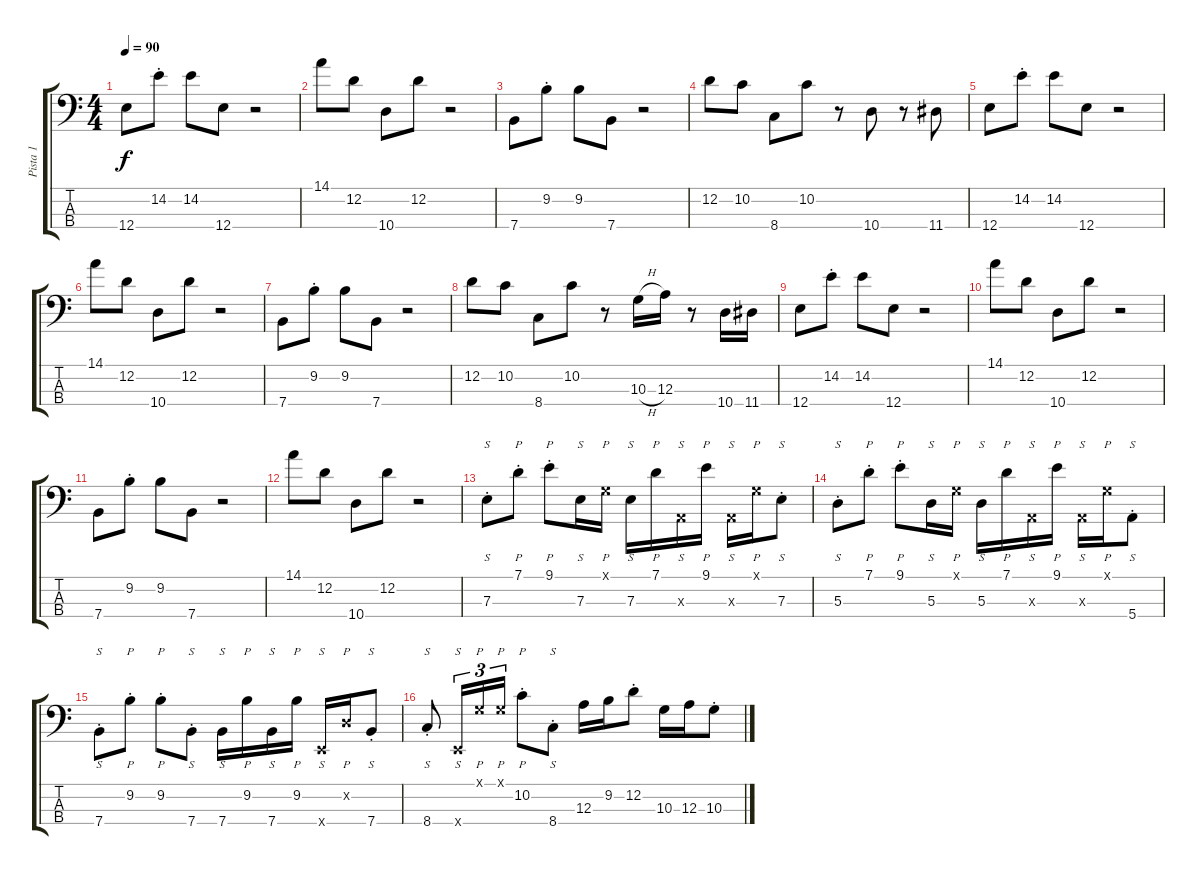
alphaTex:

\track ("Pista 1" "Pista 1") {instrument electricbassfinger}
\staff {score tabs}
\tuning (G2 D2 A1 E1) {hide}
\ts (4 4)
\tempo 90
\clef f4
\ks c
12.4.8{dy f} 14.2{st}.8 14.2.8 12.4.8 r.2 |
14.1.8 12.2.8 10.4.8 12.2.8 r.2 |
7.4.8 9.2{st}.8 9.2.8 7.4.8 r.2 |
12.2.8 10.2.8 8.4.8 10.2.8 r.8 10.4.8 r.8 11.4.8 |
12.4.8 14.2{st}.8 14.2.8 12.4.8 r.2 |
14.1.8 12.2.8 10.4.8 12.2.8 r.2 |
7.4.8 9.2{st}.8 9.2.8 7.4.8 r.2 |
12.2.8 10.2.8 8.4.8 10.2.8 r.8 10.3{h}.16 12.3.16 r.8 10.4.16 11.4.16 |
12.4.8 14.2{st}.8 14.2.8 12.4.8 r.2 |
14.1.8 12.2.8 10.4.8 12.2.8 r.2 |
7.4.8 9.2{st}.8 9.2.8 7.4.8 r.2 |
14.1.8 12.2.8 10.4.8 12.2.8 r.2 |
7.3{st}.8{s} 7.1{st}.8{p} 9.1{st}.8{p} 7.3.16{s} 0.1{x}.16{p} 7.3.16{s} 7.1.16{p} 0.3{x}.16{s} 9.1.16{p} 0.3{x}.16{s} 0.1{x}.16{p} 7.3{st}.8{s} |
5.3{st}.8{s} 7.1{st}.8{p} 9.1{st}.8{p} 5.3.16{s} 0.1{x}.16{p} 5.3.16{s} 7.1.16{p} 0.3{x}.16{s} 9.1.16{p} 0.3{x}.16{s} 0.1{x}.16{p} 5.4{st}.8{s} |
7.4{st}.8{s} 9.2{st}.8{p} 9.2{st}.8{p} 7.4{st}.8{s} 7.4.16{s} 9.2.16{p} 7.4.16{s} 9.2.16{p} 0.4{x}.16{s} 0.2{x}.16{p} 7.4{st}.8{s} |
8.4{st}.8{s} 0.4{x}.16{s tu (3 2)} 0.1{x}.16{p tu (3 2)} 0.1{x}.16{p tu (3 2)} 10.2{st}.8{p} 8.4{st}.8{s} 12.3.16 9.2.16 12.2{st}.8 10.3.16 12.3.16 10.3{st}.8
